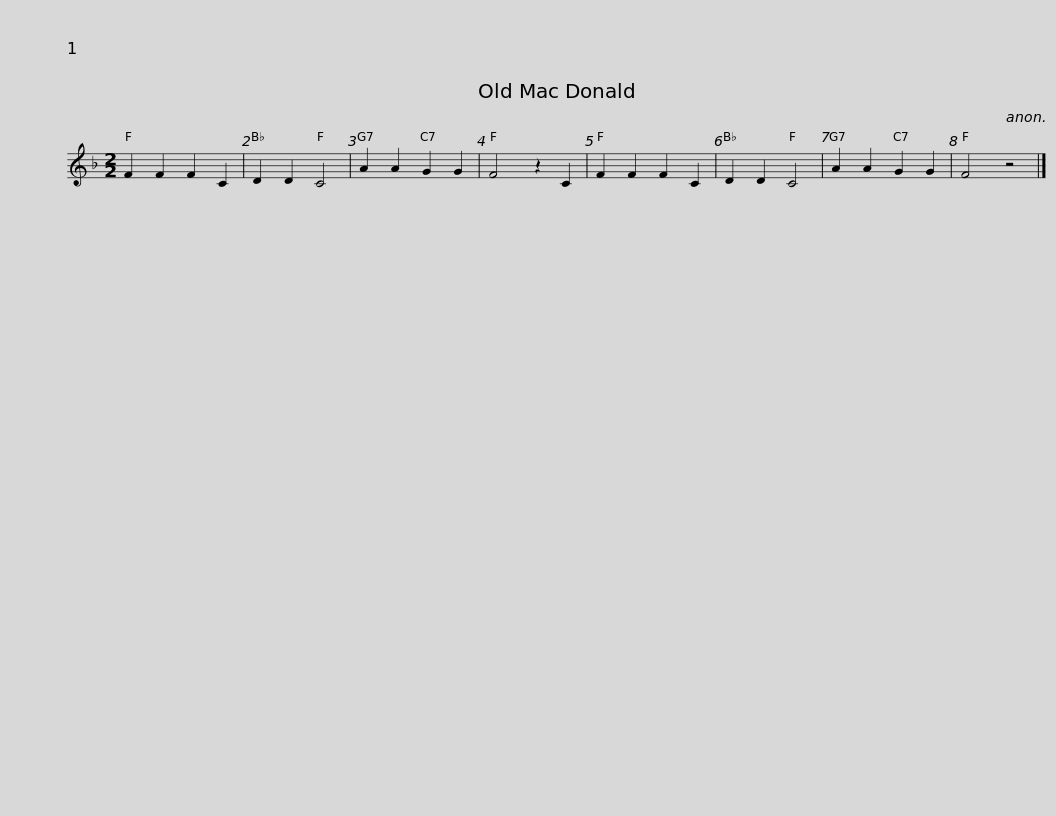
X:1
L:1/8
M:2/2
I:linebreak $
K:F
V:1 treble
V:1
 F2 F2 F2 C2 | D2 D2 C4 | A2 A2 G2 G2 | F4 z2 C2 | F2 F2 F2 C2 | %5
 D2 D2 C4 | A2 A2 G2 G2 | F4 z4 |] %8
